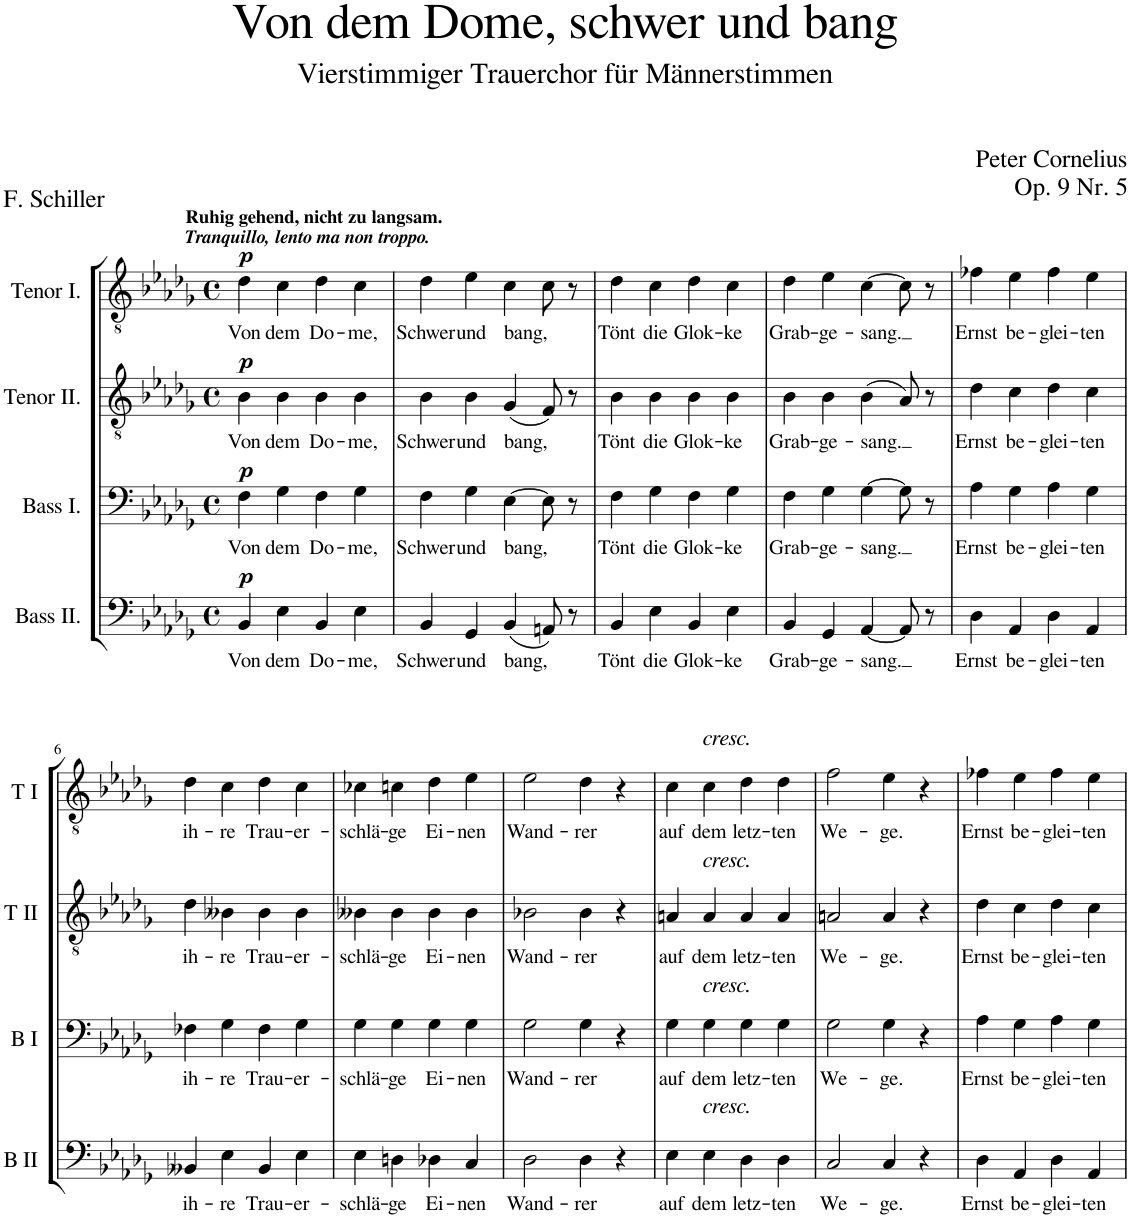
**kern	**text	**dynam	**kern	**text	**dynam	**kern	**text	**dynam	**kern	**text	**dynam
*part4	*part4	*part4	*part3	*part3	*part3	*part2	*part2	*part2	*part1	*part1	*part1
*staff4	*staff4	*staff4	*staff3	*staff3	*staff3	*staff2	*staff2	*staff2	*staff1	*staff1	*staff1
*I"Bass II.	*	*	*I"Bass I.	*	*	*I"Tenor II.	*	*	*I"Tenor I.	*	*
*I'B II	*	*	*I'B I	*	*	*I'T II	*	*	*I'T I	*	*
*clefF4	*	*	*clefF4	*	*	*clefGv2	*	*	*clefGv2	*	*
*k[b-e-a-d-g-]	*	*	*k[b-e-a-d-g-]	*	*	*k[b-e-a-d-g-]	*	*	*k[b-e-a-d-g-]	*	*
*M4/4	*	*	*M4/4	*	*	*M4/4	*	*	*M4/4	*	*
*met(c)	*	*	*met(c)	*	*	*met(c)	*	*	*met(c)	*	*
=1	=1	=1	=1	=1	=1	=1	=1	=1	=1	=1	=1
!	!	!	!	!	!	!	!	!	!LO:TX:a:B:t=Ruhig gehend, nicht zu langsam.	!	!
!	!	!	!	!	!	!	!	!	!LO:TX:a:i:t=Tranquillo, lento ma non troppo.	!	!
!	!LO:LY:b	!LO:DY:a	!	!LO:LY:b	!LO:DY:a	!	!LO:LY:b	!LO:DY:a	!	!LO:LY:b	!LO:DY:a
4BB-/	Von	p	4F\	Von	p	4B-\	Von	p	4d-\	Von	p
!	!LO:LY:b	!	!	!LO:LY:b	!	!	!LO:LY:b	!	!	!LO:LY:b	!
4E-\	dem	.	4G-\	dem	.	4B-\	dem	.	4c\	dem	.
!	!LO:LY:b	!	!	!LO:LY:b	!	!	!LO:LY:b	!	!	!LO:LY:b	!
4BB-/	Do-	.	4F\	Do-	.	4B-\	Do-	.	4d-\	Do-	.
!	!LO:LY:b	!	!	!LO:LY:b	!	!	!LO:LY:b	!	!	!LO:LY:b	!
4E-\	-me,	.	4G-\	-me,	.	4B-\	-me,	.	4c\	-me,	.
=2	=2	=2	=2	=2	=2	=2	=2	=2	=2	=2	=2
!	!LO:LY:b	!	!	!LO:LY:b	!	!	!LO:LY:b	!	!	!LO:LY:b	!
4BB-/	Schwer	.	4F\	Schwer	.	4B-\	Schwer	.	4d-\	Schwer	.
!	!LO:LY:b	!	!	!LO:LY:b	!	!	!LO:LY:b	!	!	!LO:LY:b	!
4GG-/	und	.	4G-\	und	.	4B-\	und	.	4e-\	und	.
!	!LO:LY:b	!	!	!LO:LY:b	!	!	!LO:LY:b	!	!	!LO:LY:b	!
(4BB-/	bang,	.	[4E-\	bang,	.	(4G-/	bang,	.	4c\	bang,	.
8AAn/)	.	.	8E-\]	.	.	8F/)	.	.	8c\	.	.
8r	.	.	8r	.	.	8r	.	.	8r	.	.
=3	=3	=3	=3	=3	=3	=3	=3	=3	=3	=3	=3
!	!LO:LY:b	!	!	!LO:LY:b	!	!	!LO:LY:b	!	!	!LO:LY:b	!
4BB-/	Tönt	.	4F\	Tönt	.	4B-\	Tönt	.	4d-\	Tönt	.
!	!LO:LY:b	!	!	!LO:LY:b	!	!	!LO:LY:b	!	!	!LO:LY:b	!
4E-\	die	.	4G-\	die	.	4B-\	die	.	4c\	die	.
!	!LO:LY:b	!	!	!LO:LY:b	!	!	!LO:LY:b	!	!	!LO:LY:b	!
4BB-/	Glok-	.	4F\	Glok-	.	4B-\	Glok-	.	4d-\	Glok-	.
!	!LO:LY:b	!	!	!LO:LY:b	!	!	!LO:LY:b	!	!	!LO:LY:b	!
4E-\	-ke	.	4G-\	-ke	.	4B-\	-ke	.	4c\	-ke	.
=4	=4	=4	=4	=4	=4	=4	=4	=4	=4	=4	=4
!	!LO:LY:b	!	!	!LO:LY:b	!	!	!LO:LY:b	!	!	!LO:LY:b	!
4BB-/	Grab-	.	4F\	Grab-	.	4B-\	Grab-	.	4d-\	Grab-	.
!	!LO:LY:b	!	!	!LO:LY:b	!	!	!LO:LY:b	!	!	!LO:LY:b	!
4GG-/	-ge-	.	4G-\	-ge-	.	4B-\	-ge-	.	4e-\	-ge-	.
!	!LO:LY:b	!	!	!LO:LY:b	!	!	!LO:LY:b	!	!	!LO:LY:b	!
[4AA-/	-sang.	.	[4G-\	-sang.	.	(4B-\	-sang.	.	[4c\	-sang.	.
8AA-/]	.	.	8G-\]	.	.	8A-/)	.	.	8c\]	.	.
8r	.	.	8r	.	.	8r	.	.	8r	.	.
=5	=5	=5	=5	=5	=5	=5	=5	=5	=5	=5	=5
!	!LO:LY:b	!	!	!LO:LY:b	!	!	!LO:LY:b	!	!	!LO:LY:b	!
4D-\	Ernst	.	4A-\	Ernst	.	4d-\	Ernst	.	4f-X\	Ernst	.
!	!LO:LY:b	!	!	!LO:LY:b	!	!	!LO:LY:b	!	!	!LO:LY:b	!
4AA-/	be-	.	4G-\	be-	.	4c\	be-	.	4e-\	be-	.
!	!LO:LY:b	!	!	!LO:LY:b	!	!	!LO:LY:b	!	!	!LO:LY:b	!
4D-\	-glei-	.	4A-\	-glei-	.	4d-\	-glei-	.	4f-\	-glei-	.
!	!LO:LY:b	!	!	!LO:LY:b	!	!	!LO:LY:b	!	!	!LO:LY:b	!
4AA-/	-ten	.	4G-\	-ten	.	4c\	-ten	.	4e-\	-ten	.
!!LO:LB:g=z
=6	=6	=6	=6	=6	=6	=6	=6	=6	=6	=6	=6
!	!LO:LY:b	!	!	!LO:LY:b	!	!	!LO:LY:b	!	!	!LO:LY:b	!
4BB--X/	ih-	.	4F-X\	ih-	.	4d-\	ih-	.	4d-\	ih-	.
!	!LO:LY:b	!	!	!LO:LY:b	!	!	!LO:LY:b	!	!	!LO:LY:b	!
4E-\	-re	.	4G-\	-re	.	4B--X\	-re	.	4c\	-re	.
!	!LO:LY:b	!	!	!LO:LY:b	!	!	!LO:LY:b	!	!	!LO:LY:b	!
4BB--/	Trau-	.	4F-\	Trau-	.	4B--\	Trau-	.	4d-\	Trau-	.
!	!LO:LY:b	!	!	!LO:LY:b	!	!	!LO:LY:b	!	!	!LO:LY:b	!
4E-\	-er-	.	4G-\	-er-	.	4B--\	-er-	.	4c\	-er-	.
=7	=7	=7	=7	=7	=7	=7	=7	=7	=7	=7	=7
!	!LO:LY:b	!	!	!LO:LY:b	!	!	!LO:LY:b	!	!	!LO:LY:b	!
4E-\	-schlä-	.	4G-\	-schlä-	.	4B--X\	-schlä-	.	4c-X\	-schlä-	.
!	!LO:LY:b	!	!	!LO:LY:b	!	!	!LO:LY:b	!	!	!LO:LY:b	!
4Dn\	-ge	.	4G-\	-ge	.	4B--\	-ge	.	4cn\	-ge	.
!	!LO:LY:b	!	!	!LO:LY:b	!	!	!LO:LY:b	!	!	!LO:LY:b	!
4D-X\	Ei-	.	4G-\	Ei-	.	4B--\	Ei-	.	4d-\	Ei-	.
!	!LO:LY:b	!	!	!LO:LY:b	!	!	!LO:LY:b	!	!	!LO:LY:b	!
4C/	-nen	.	4G-\	-nen	.	4B--\	-nen	.	4e-\	-nen	.
=8	=8	=8	=8	=8	=8	=8	=8	=8	=8	=8	=8
!	!LO:LY:b	!	!	!LO:LY:b	!	!	!LO:LY:b	!	!	!LO:LY:b	!
2D-\	Wand-	.	2G-\	Wand-	.	2B-X\	Wand-	.	2e-\	Wand-	.
!	!LO:LY:b	!	!	!LO:LY:b	!	!	!LO:LY:b	!	!	!LO:LY:b	!
4D-\	-rer	.	4G-\	-rer	.	4B-\	-rer	.	4d-\	-rer	.
4r	.	.	4r	.	.	4r	.	.	4r	.	.
=9	=9	=9	=9	=9	=9	=9	=9	=9	=9	=9	=9
!	!LO:LY:b	!	!	!LO:LY:b	!	!	!LO:LY:b	!	!	!LO:LY:b	!
4E-\	auf	.	4G-\	auf	.	4An/	auf	.	4c\	auf	.
!	!	!	!	!	!	!	!	!	!LO:TX:a:i:t=cresc.	!	!
!	!	!	!	!	!	!LO:TX:a:i:t=cresc.	!	!	!	!	!
!	!	!	!LO:TX:a:i:t=cresc.	!	!	!	!	!	!	!	!
!LO:TX:a:i:t=cresc.	!	!	!	!	!	!	!	!	!	!	!
!	!LO:LY:b	!	!	!LO:LY:b	!	!	!LO:LY:b	!	!	!LO:LY:b	!
4E-\	dem	.	4G-\	dem	.	4A/	dem	.	4c\	dem	.
!	!LO:LY:b	!	!	!LO:LY:b	!	!	!LO:LY:b	!	!	!LO:LY:b	!
4D-\	letz-	.	4G-\	letz-	.	4A/	letz-	.	4d-\	letz-	.
!	!LO:LY:b	!	!	!LO:LY:b	!	!	!LO:LY:b	!	!	!LO:LY:b	!
4D-\	-ten	.	4G-\	-ten	.	4A/	-ten	.	4d-\	-ten	.
=10	=10	=10	=10	=10	=10	=10	=10	=10	=10	=10	=10
!	!LO:LY:b	!	!	!LO:LY:b	!	!	!LO:LY:b	!	!	!LO:LY:b	!
2C/	We-	.	2G-\	We-	.	2An/	We-	.	2f\	We-	.
!	!LO:LY:b	!	!	!LO:LY:b	!	!	!LO:LY:b	!	!	!LO:LY:b	!
4C/	-ge.	.	4G-\	-ge.	.	4A/	-ge.	.	4e-\	-ge.	.
4r	.	.	4r	.	.	4r	.	.	4r	.	.
=11	=11	=11	=11	=11	=11	=11	=11	=11	=11	=11	=11
!	!LO:LY:b	!	!	!LO:LY:b	!	!	!LO:LY:b	!	!	!LO:LY:b	!
4D-\	Ernst	.	4A-\	Ernst	.	4d-\	Ernst	.	4f-X\	Ernst	.
!	!LO:LY:b	!	!	!LO:LY:b	!	!	!LO:LY:b	!	!	!LO:LY:b	!
4AA-/	be-	.	4G-\	be-	.	4c\	be-	.	4e-\	be-	.
!	!LO:LY:b	!	!	!LO:LY:b	!	!	!LO:LY:b	!	!	!LO:LY:b	!
4D-\	-glei-	.	4A-\	-glei-	.	4d-\	-glei-	.	4f-\	-glei-	.
!	!LO:LY:b	!	!	!LO:LY:b	!	!	!LO:LY:b	!	!	!LO:LY:b	!
4AA-/	-ten	.	4G-\	-ten	.	4c\	-ten	.	4e-\	-ten	.
=	=	=	=	=	=	=	=	=	=	=	=
*-	*-	*-	*-	*-	*-	*-	*-	*-	*-	*-	*-
